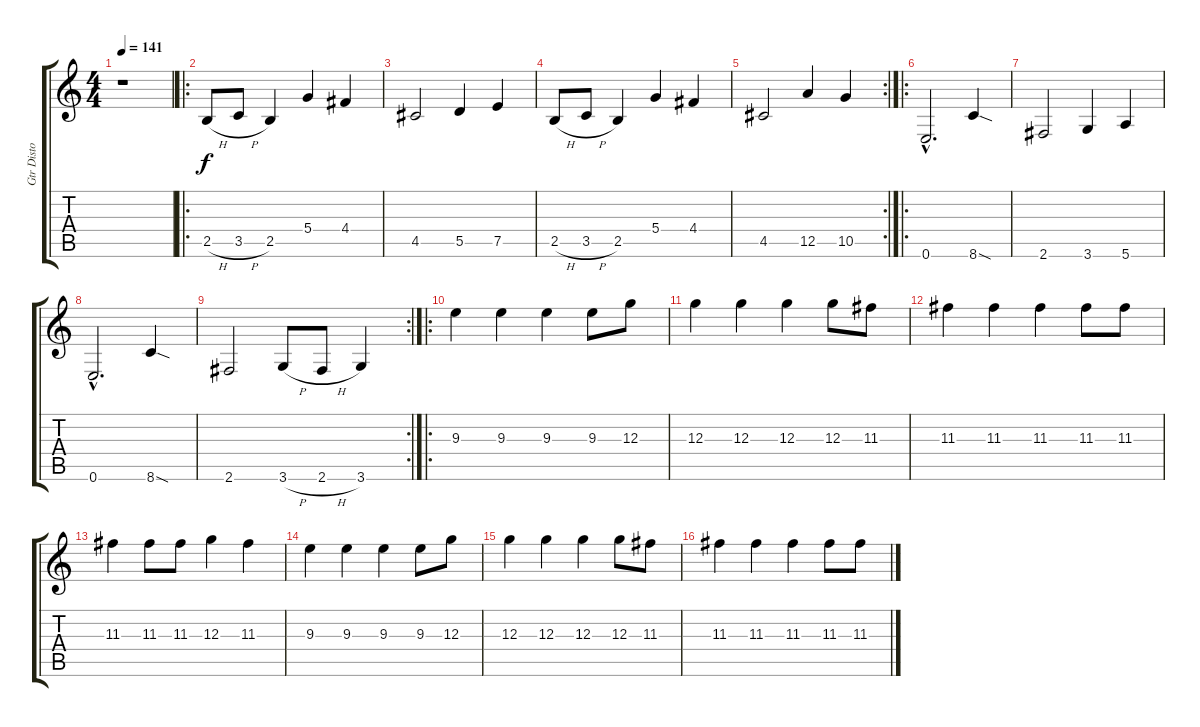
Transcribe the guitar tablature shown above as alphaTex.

\track ("Gtr Disto" "Gtr Disto") {instrument distortionguitar}
\staff {score tabs}
\tuning (E4 B3 G3 D3 A2 E2) {hide}
\ts (4 4)
\tempo 141
\clef g2
\ks c
r.1{dy f} |
\ro
2.5{h}.8 3.5{h}.8 2.5.4 5.4.4 4.4.4 |
4.5.2 5.5.4 7.5.4 |
2.5{h}.8 3.5{h}.8 2.5.4 5.4.4 4.4.4 |
\rc 2
4.5.2 12.5.4 10.5.4 |
\ro
0.6{hac}.2{d} 8.6{sod}.4 |
2.6.2 3.6.4 5.6.4 |
0.6{hac}.2{d} 8.6{sod}.4 |
\rc 2
2.6.2 3.6{h}.8 2.6{h}.8 3.6.4 |
\ro
9.3.4 9.3.4 9.3.4 9.3.8 12.3.8 |
12.3.4 12.3.4 12.3.4 12.3.8 11.3.8 |
11.3.4 11.3.4 11.3.4 11.3.8 11.3.8 |
11.3.4 11.3.8 11.3.8 12.3.4 11.3.4 |
9.3.4 9.3.4 9.3.4 9.3.8 12.3.8 |
12.3.4 12.3.4 12.3.4 12.3.8 11.3.8 |
11.3.4 11.3.4 11.3.4 11.3.8 11.3.8
